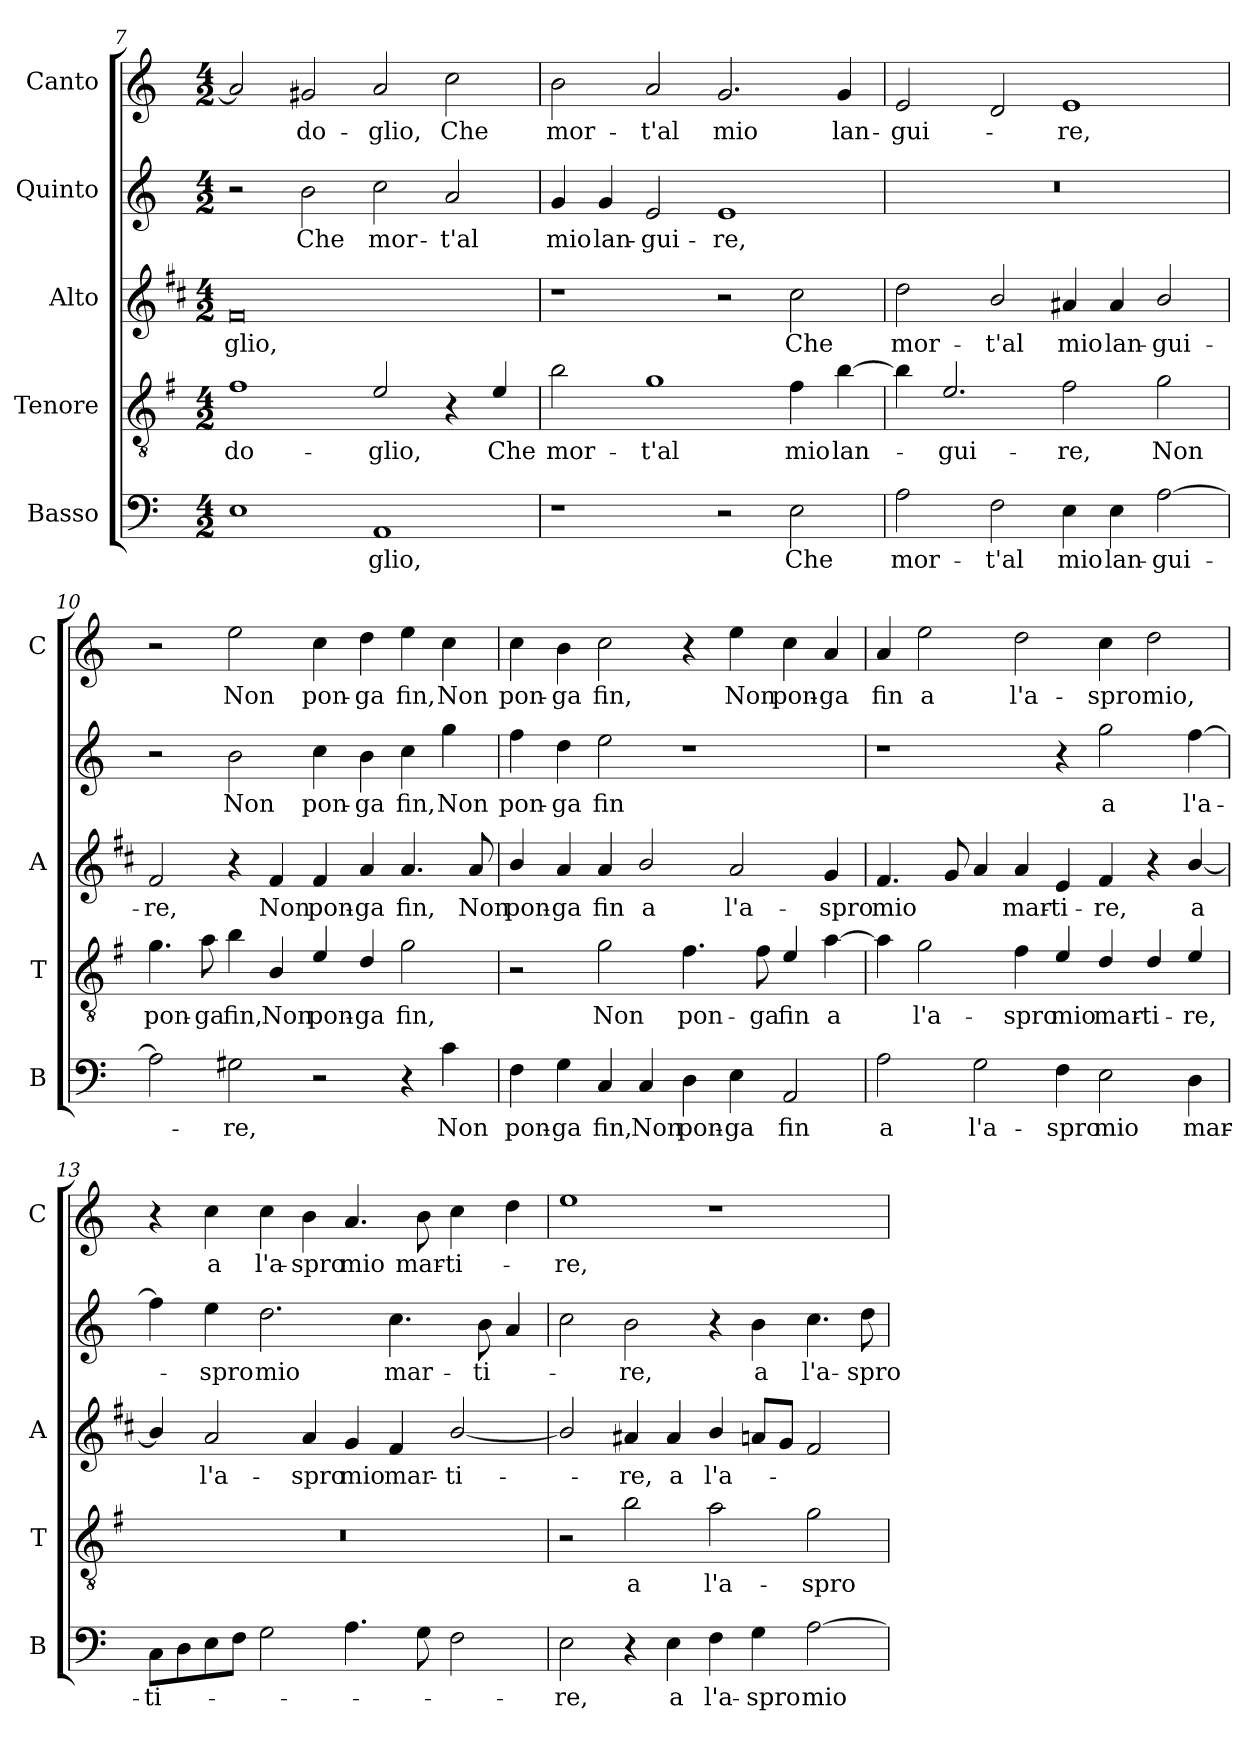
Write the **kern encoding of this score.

**kern	**text	**kern	**text	**kern	**text	**kern	**text	**kern	**text
*part5	*part5	*part4	*part4	*part3	*part3	*part2	*part2	*part1	*part1
*staff5	*staff5	*staff4	*staff4	*staff3	*staff3	*staff2	*staff2	*staff1	*staff1
*I"Basso	*	*I"Tenore	*	*I"Alto	*	*I"Quinto	*	*I"Canto	*
*I'B	*	*I'T	*	*I'A	*	*	*	*I'C	*
!!LO:PB:g=z
*clefF4	*	*clefGv2	*	*clefG2	*	*clefG2	*	*clefG2	*
*	*	*ITrd4c7	*	*ITrd1c2	*	*	*	*	*
*k[]	*	*k[]	*	*k[]	*	*k[]	*	*k[]	*
*C:	*	*C:	*	*C:	*	*C:	*	*C:	*
*M4/2	*	*M4/2	*	*M4/2	*	*M4/2	*	*M4/2	*
=7	=7	=7	=7	=7	=7	=7	=7	=7	=7
!	!	!	!LO:LY:b	!	!LO:LY:b	!	!	!	!
1E	.	1B	do-	0e	-glio,	2r	.	2a/]	.
!	!	!	!	!	!	!	!LO:LY:b	!	!LO:LY:b
.	.	.	.	.	.	2b\	Che	2g#X/	do-
!	!LO:LY:b	!	!LO:LY:b	!	!	!	!LO:LY:b	!	!LO:LY:b
1AA	-glio,	2A/	-glio,	.	.	2cc\	mor-	2a/	-glio,
!	!	!	!	!	!	!	!LO:LY:b	!	!LO:LY:b
.	.	4r	.	.	.	2a/	-t'al	2cc\	Che
!	!	!	!LO:LY:b	!	!	!	!	!	!
.	.	4A/	Che	.	.	.	.	.	.
=8	=8	=8	=8	=8	=8	=8	=8	=8	=8
!	!	!	!LO:LY:b	!	!	!	!LO:LY:b	!	!LO:LY:b
1r	.	2e\	mor-	1r	.	4g/	mio	2b\	mor-
!	!	!	!	!	!	!	!LO:LY:b	!	!
.	.	.	.	.	.	4g/	lan-	.	.
!	!	!	!LO:LY:b	!	!	!	!LO:LY:b	!	!LO:LY:b
.	.	1c	-t'al	.	.	2e/	-gui-	2a/	-t'al
!	!	!	!	!	!	!	!LO:LY:b	!	!LO:LY:b
2r	.	.	.	2r	.	1e	-re,	2.g/	mio
!	!LO:LY:b	!	!LO:LY:b	!	!LO:LY:b	!	!	!	!
2E\	Che	4B\	mio	2b\	Che	.	.	.	.
!	!	!	!LO:LY:b	!	!	!	!	!	!LO:LY:b
.	.	[4e\	lan-	.	.	.	.	4g/	lan-
=9	=9	=9	=9	=9	=9	=9	=9	=9	=9
!	!LO:LY:b	!	!	!	!LO:LY:b	!	!	!	!LO:LY:b
2A\	mor-	4e\]	.	2cc\	mor-	0r	.	2e/	-gui-
!	!	!	!LO:LY:b	!	!	!	!	!	!
.	.	2.A/	-gui-	.	.	.	.	.	.
!	!LO:LY:b	!	!	!	!LO:LY:b	!	!	!	!
2F\	-t'al	.	.	2a/	-t'al	.	.	2d/	.
!	!LO:LY:b	!	!LO:LY:b	!	!LO:LY:b	!	!	!	!LO:LY:b
4E\	mio	2B\	-re,	4g#X/	mio	.	.	1e	-re,
!	!LO:LY:b	!	!	!	!LO:LY:b	!	!	!	!
4E\	lan-	.	.	4g#/	lan-	.	.	.	.
!	!LO:LY:b	!	!LO:LY:b	!	!LO:LY:b	!	!	!	!
[2A\	-gui-	2c\	Non	2a/	-gui-	.	.	.	.
!!LO:LB:g=z
=10	=10	=10	=10	=10	=10	=10	=10	=10	=10
!	!	!	!LO:LY:b	!	!LO:LY:b	!	!	!	!
2A\]	.	4.c\	pon-	2e/	-re,	2r	.	2r	.
!	!	!	!LO:LY:b	!	!	!	!	!	!
.	.	8d\	-ga	.	.	.	.	.	.
!	!LO:LY:b	!	!LO:LY:b	!	!	!	!LO:LY:b	!	!LO:LY:b
2G#X\	-re,	4e\	fin,	4r	.	2b\	Non	2ee\	Non
!	!	!	!LO:LY:b	!	!LO:LY:b	!	!	!	!
.	.	4E/	Non	4e/	Non	.	.	.	.
!	!	!	!LO:LY:b	!	!LO:LY:b	!	!LO:LY:b	!	!LO:LY:b
2r	.	4A/	pon-	4e/	pon-	4cc\	pon-	4cc\	pon-
!	!	!	!LO:LY:b	!	!LO:LY:b	!	!LO:LY:b	!	!LO:LY:b
.	.	4G/	-ga	4g/	-ga	4b\	-ga	4dd\	-ga
!	!	!	!LO:LY:b	!	!LO:LY:b	!	!LO:LY:b	!	!LO:LY:b
4r	.	2c\	fin,	4.g/	fin,	4cc\	fin,	4ee\	fin,
!	!LO:LY:b	!	!	!	!	!	!LO:LY:b	!	!LO:LY:b
4c\	Non	.	.	.	.	4gg\	Non	4cc\	Non
!	!	!	!	!	!LO:LY:b	!	!	!	!
.	.	.	.	8g/	Non	.	.	.	.
=11	=11	=11	=11	=11	=11	=11	=11	=11	=11
!	!LO:LY:b	!	!	!	!LO:LY:b	!	!LO:LY:b	!	!LO:LY:b
4F\	pon-	2r	.	4a/	pon-	4ff\	pon-	4cc\	pon-
!	!LO:LY:b	!	!	!	!LO:LY:b	!	!LO:LY:b	!	!LO:LY:b
4G\	-ga	.	.	4g/	-ga	4dd\	-ga	4b\	-ga
!	!LO:LY:b	!	!LO:LY:b	!	!LO:LY:b	!	!LO:LY:b	!	!LO:LY:b
4C/	fin,	2c\	Non	4g/	fin	2ee\	fin	2cc\	fin,
!	!LO:LY:b	!	!	!	!LO:LY:b	!	!	!	!
4C/	Non	.	.	2a/	a	.	.	.	.
!	!LO:LY:b	!	!LO:LY:b	!	!	!	!	!	!
4D\	pon-	4.B\	pon-	.	.	1r	.	4r	.
!	!LO:LY:b	!	!	!	!LO:LY:b	!	!	!	!LO:LY:b
4E\	-ga	.	.	2g/	l'a-	.	.	4ee\	Non
!	!	!	!LO:LY:b	!	!	!	!	!	!
.	.	8B\	-ga	.	.	.	.	.	.
!	!LO:LY:b	!	!LO:LY:b	!	!	!	!	!	!LO:LY:b
2AA/	fin	4A/	fin	.	.	.	.	4cc\	pon-
!	!	!	!LO:LY:b	!	!LO:LY:b	!	!	!	!LO:LY:b
.	.	[4d\	a	4f/	-spro	.	.	4a/	-ga
=12	=12	=12	=12	=12	=12	=12	=12	=12	=12
!	!LO:LY:b	!	!	!	!LO:LY:b	!	!	!	!LO:LY:b
2A\	a	4d\]	.	4.e/	mio	1r	.	4a/	fin
!	!	!	!LO:LY:b	!	!	!	!	!	!LO:LY:b
.	.	2c\	l'a-	.	.	.	.	2ee\	a
.	.	.	.	8f/	.	.	.	.	.
!	!LO:LY:b	!	!	!	!	!	!	!	!
2G\	l'a-	.	.	4g/	.	.	.	.	.
!	!	!	!LO:LY:b	!	!LO:LY:b	!	!	!	!LO:LY:b
.	.	4B\	-spro	4g/	mar-	.	.	2dd\	l'a-
!	!LO:LY:b	!	!LO:LY:b	!	!LO:LY:b	!	!	!	!
4F\	-spro	4A/	mio	4d/	-ti-	4r	.	.	.
!	!LO:LY:b	!	!LO:LY:b	!	!LO:LY:b	!	!LO:LY:b	!	!LO:LY:b
2E\	mio	4G/	mar-	4e/	-re,	2gg\	a	4cc\	-spro
!	!	!	!LO:LY:b	!	!	!	!	!	!LO:LY:b
.	.	4G/	-ti-	4r	.	.	.	2dd\	mio,
!	!LO:LY:b	!	!LO:LY:b	!	!LO:LY:b	!	!LO:LY:b	!	!
4D\	mar-	4A/	-re,	[4a/	a	[4ff\	l'a-	.	.
!!LO:LB:g=z
=13	=13	=13	=13	=13	=13	=13	=13	=13	=13
!	!LO:LY:b	!	!	!	!	!	!	!	!
8C\L	-ti-	0r	.	4a/]	.	4ff\]	.	4r	.
8D\	.	.	.	.	.	.	.	.	.
!	!	!	!	!	!LO:LY:b	!	!LO:LY:b	!	!LO:LY:b
8E\	.	.	.	2g/	l'a-	4ee\	-spro	4cc\	a
8F\J	.	.	.	.	.	.	.	.	.
!	!	!	!	!	!	!	!LO:LY:b	!	!LO:LY:b
2G\	.	.	.	.	.	2.dd\	mio	4cc\	l'a-
!	!	!	!	!	!LO:LY:b	!	!	!	!LO:LY:b
.	.	.	.	4g/	-spro	.	.	4b\	-spro
!	!	!	!	!	!LO:LY:b	!	!	!	!LO:LY:b
4.A\	.	.	.	4f/	mio	.	.	4.a/	mio
!	!	!	!	!	!LO:LY:b	!	!LO:LY:b	!	!
.	.	.	.	4e/	mar-	4.cc\	mar-	.	.
!	!	!	!	!	!	!	!	!	!LO:LY:b
8G\	.	.	.	.	.	.	.	8b\	mar-
!	!	!	!	!	!LO:LY:b	!	!	!	!LO:LY:b
2F\	.	.	.	[2a/	-ti-	.	.	4cc\	-ti-
!	!	!	!	!	!	!	!LO:LY:b	!	!
.	.	.	.	.	.	8b\	-ti-	.	.
.	.	.	.	.	.	4a/	.	4dd\	.
=14	=14	=14	=14	=14	=14	=14	=14	=14	=14
!	!LO:LY:b	!	!	!	!	!	!	!	!LO:LY:b
2E\	-re,	2r	.	2a/]	.	2cc\	.	1ee	-re,
!	!	!	!LO:LY:b	!	!LO:LY:b	!	!LO:LY:b	!	!
4r	.	2e\	a	4g#X/	-re,	2b\	-re,	.	.
!	!LO:LY:b	!	!	!	!LO:LY:b	!	!	!	!
4E\	a	.	.	4g#/	a	.	.	.	.
!	!LO:LY:b	!	!LO:LY:b	!	!LO:LY:b	!	!	!	!
4F\	l'a-	2d\	l'a-	4a/	l'a-	4r	.	1r	.
!	!LO:LY:b	!	!	!	!	!	!LO:LY:b	!	!
4G\	-spro	.	.	8gn/L	.	4b\	a	.	.
.	.	.	.	8f/J	.	.	.	.	.
!	!LO:LY:b	!	!LO:LY:b	!	!	!	!LO:LY:b	!	!
[2A\	mio	2c\	-spro	2e/	.	4.cc\	l'a-	.	.
!	!	!	!	!	!	!	!LO:LY:b	!	!
.	.	.	.	.	.	8dd\	-spro	.	.
=	=	=	=	=	=	=	=	=	=
*-	*-	*-	*-	*-	*-	*-	*-	*-	*-
